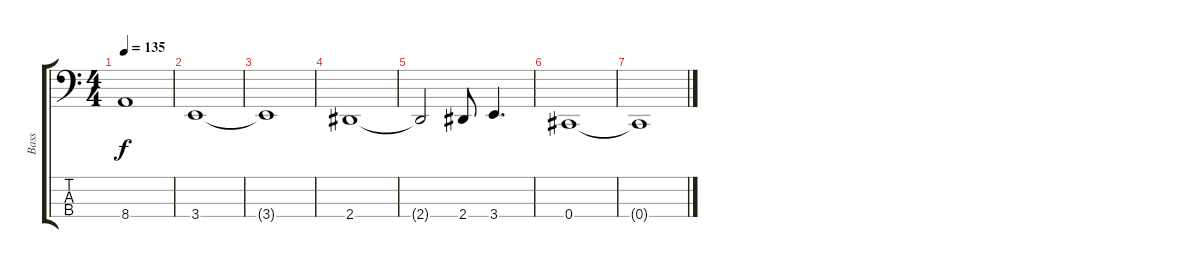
\track ("Bass" "Bass") {instrument electricbasspick}
\staff {score tabs}
\tuning (Gb2 Db2 Ab1 Db1) {hide}
\ts (4 4)
\tempo 135
\clef f4
\ks c
8.4{t}.1{dy f} |
3.4.1 |
3.4{t}.1 |
2.4.1 |
2.4{t}.2 2.4.8 3.4.4{d} |
0.4.1{volume 0} |
0.4{t}.1
